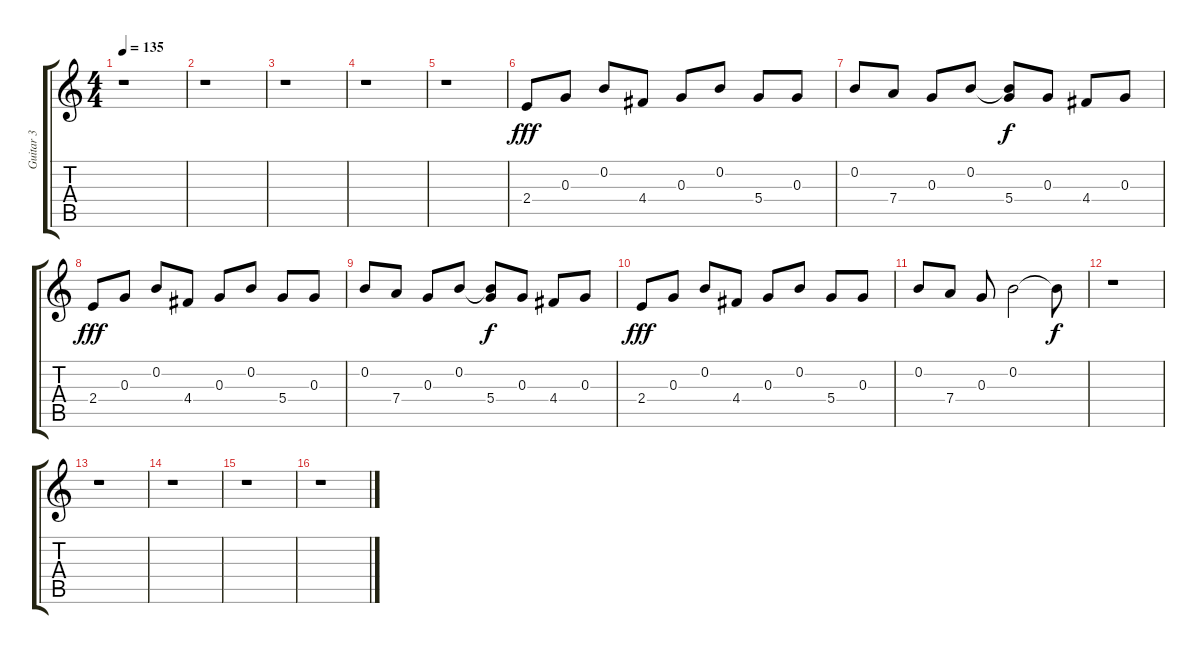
\track ("Guitar 3" "Guitar 3") {instrument acousticguitarsteel}
\staff {score tabs}
\tuning (E4 B3 G3 D3 A2 E2) {hide}
\ts (4 4)
\tempo 135
\clef g2
\ks c
r.1{dy f} |
r.1 |
r.1 |
r.1 |
r.1 |
2.4.8{dy fff} 0.3.8 0.2.8 4.4.8 0.3.8 0.2.8 5.4.8 0.3.8 |
0.2.8 7.4.8 0.3.8 0.2.8 (0.2{t} 5.4).8{dy f} 0.3.8 4.4.8 0.3.8 |
2.4.8{dy fff} 0.3.8 0.2.8 4.4.8 0.3.8 0.2.8 5.4.8 0.3.8 |
0.2.8 7.4.8 0.3.8 0.2.8 (0.2{t} 5.4).8{dy f} 0.3.8 4.4.8 0.3.8 |
2.4.8{dy fff} 0.3.8 0.2.8 4.4.8 0.3.8 0.2.8 5.4.8 0.3.8 |
0.2.8 7.4.8 0.3.8 0.2.2 0.2{t}.8{dy f} |
r.1 |
r.1 |
r.1 |
r.1 |
r.1
